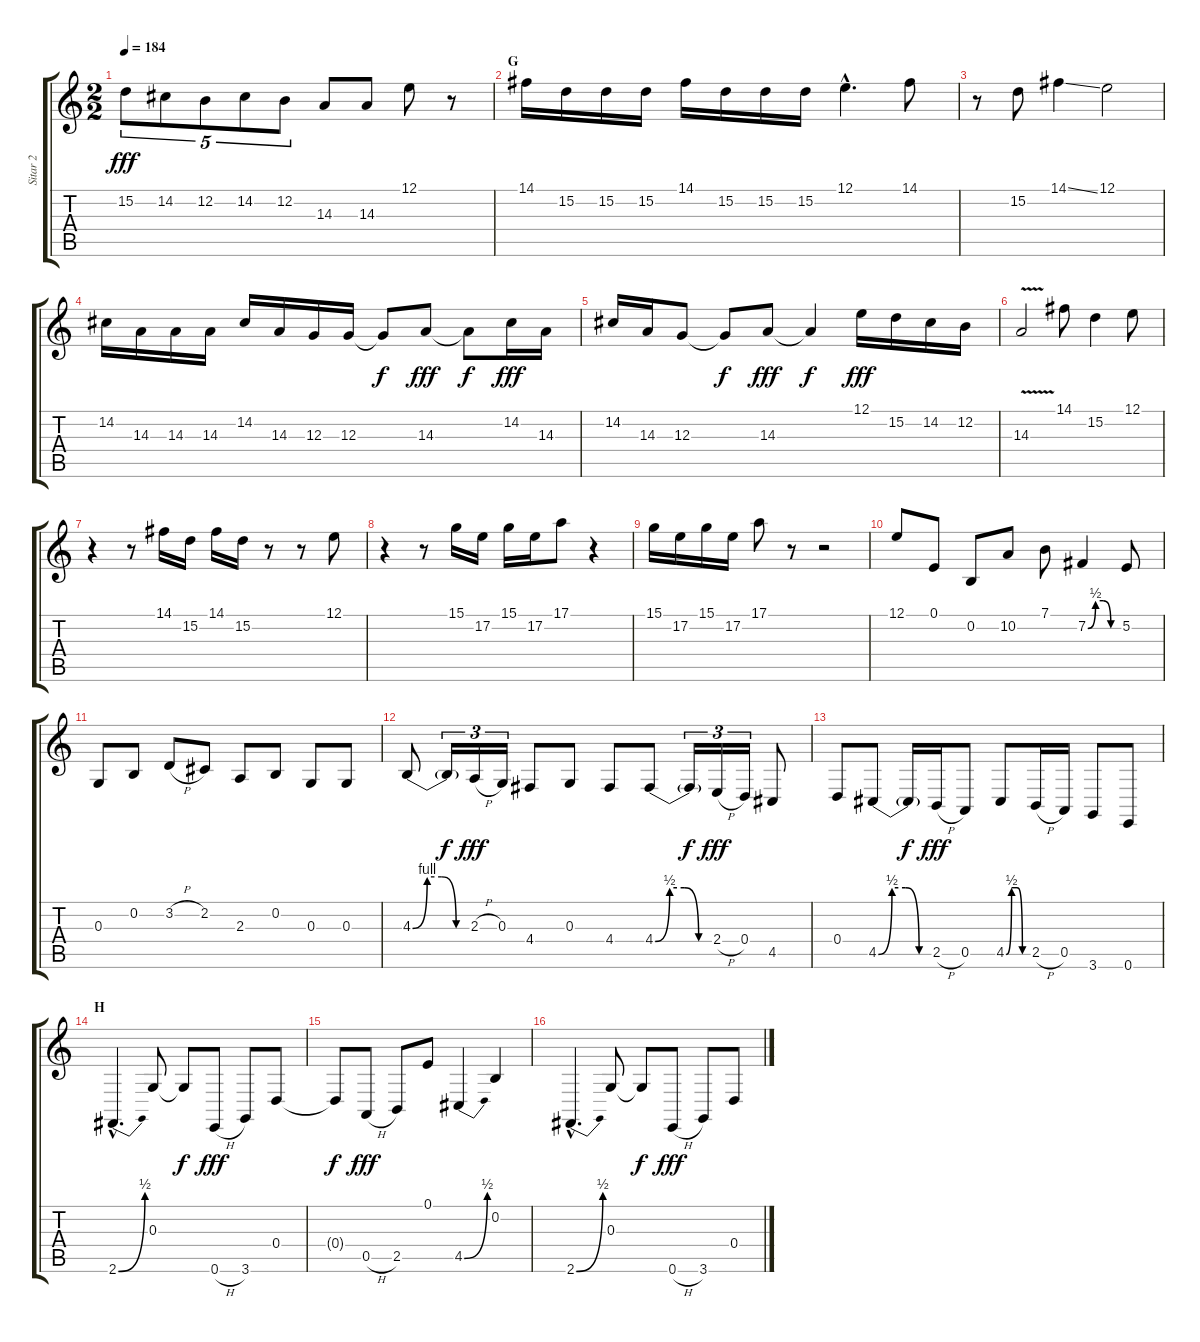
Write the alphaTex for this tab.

\track ("Sitar 2" "Sitar 2") {instrument sitar}
\staff {score tabs}
\tuning (E4 B3 G3 D3 A2 E2) {hide}
\ts (2 2)
\tempo 184
\clef g2
\ks c
15.2.8{tu (5 4) dy fff} 14.2.8{tu (5 4)} 12.2.8{tu (5 4)} 14.2.8{tu (5 4)} 12.2.8{tu (5 4)} 14.3.8 14.3.8 12.1.8 r.8 |
\section ("" "G")
14.1.16 15.2.16 15.2.16 15.2.16 14.1.16 15.2.16 15.2.16 15.2.16 12.1{hac}.4{d} 14.1.8 |
r.8 15.2.8 14.1{ss}.4 12.1.2 |
14.2.16 14.3.16 14.3.16 14.3.16 14.2.16 14.3.16 12.3.16 12.3.16 12.3{t}.8{dy f} 14.3.8{dy fff} 14.3{t}.8{dy f} 14.2.16{dy fff} 14.3.16 |
14.2.16 14.3.16 12.3.8 12.3{t}.8{dy f} 14.3.8{dy fff} 14.3{t}.4{dy f} 12.1.16{dy fff} 15.2.16 14.2.16 12.2.16 |
14.3{v}.2 14.1.8 15.2.4 12.1.8 |
r.4 r.8 14.1.16 15.2.16 14.1.16 15.2.16 r.8 r.8 12.1.8 |
r.4 r.8 15.1.16 17.2.16 15.1.16 17.2.16 17.1.8 r.4 |
15.1.16 17.2.16 15.1.16 17.2.16 17.1.8 r.8 r.2 |
12.1.8 0.1.8 0.2.8 10.2.8 7.1.8 7.2{be (custom 0 0 15 2 30 2 45 0 60 0)}.4 5.2.8 |
0.3.8 0.2.8 3.2{h}.8 2.2.8 2.3.8 0.2.8 0.3.8 0.3.8 |
4.3{be (custom 0 0 15 4 30 4 45 0 60 0)}.8 4.3{t}.16{tu (3 2) dy f} 2.3{h}.16{tu (3 2) dy fff} 0.3.16{tu (3 2)} 4.4.8 0.3.8 4.4.8 4.4{be (custom 0 0 15 2 30 2 45 0 60 0)}.8 4.4{t}.16{tu (3 2) dy f} 2.4{h}.16{tu (3 2) dy fff} 0.4.16{tu (3 2)} 4.5.8 |
0.4.8 4.5{be (custom 0 0 15 2 30 2 45 0 60 0)}.8 4.5{t}.16{dy f} 2.5{h}.16{dy fff} 0.5.8 4.5{be (custom 0 0 15 2 30 2 45 0 60 0)}.8 2.5{h}.16 0.5.16 3.6.8 0.6.8 |
\section ("" "H")
2.6{be (bend 0 0 60 2) hac}.4{d} 0.3.8 0.3{t}.8{dy f} 0.6{h}.8{dy fff} 3.6.8 0.4.8 |
0.4{t}.8{dy f} 0.5{h}.8{dy fff} 2.5.8 0.1.8 4.5{be (bend 0 0 60 2)}.4 0.2.4 |
2.6{be (bend 0 0 60 2) hac}.4{d} 0.3.8 0.3{t}.8{dy f} 0.6{h}.8{dy fff} 3.6.8 0.4.8
